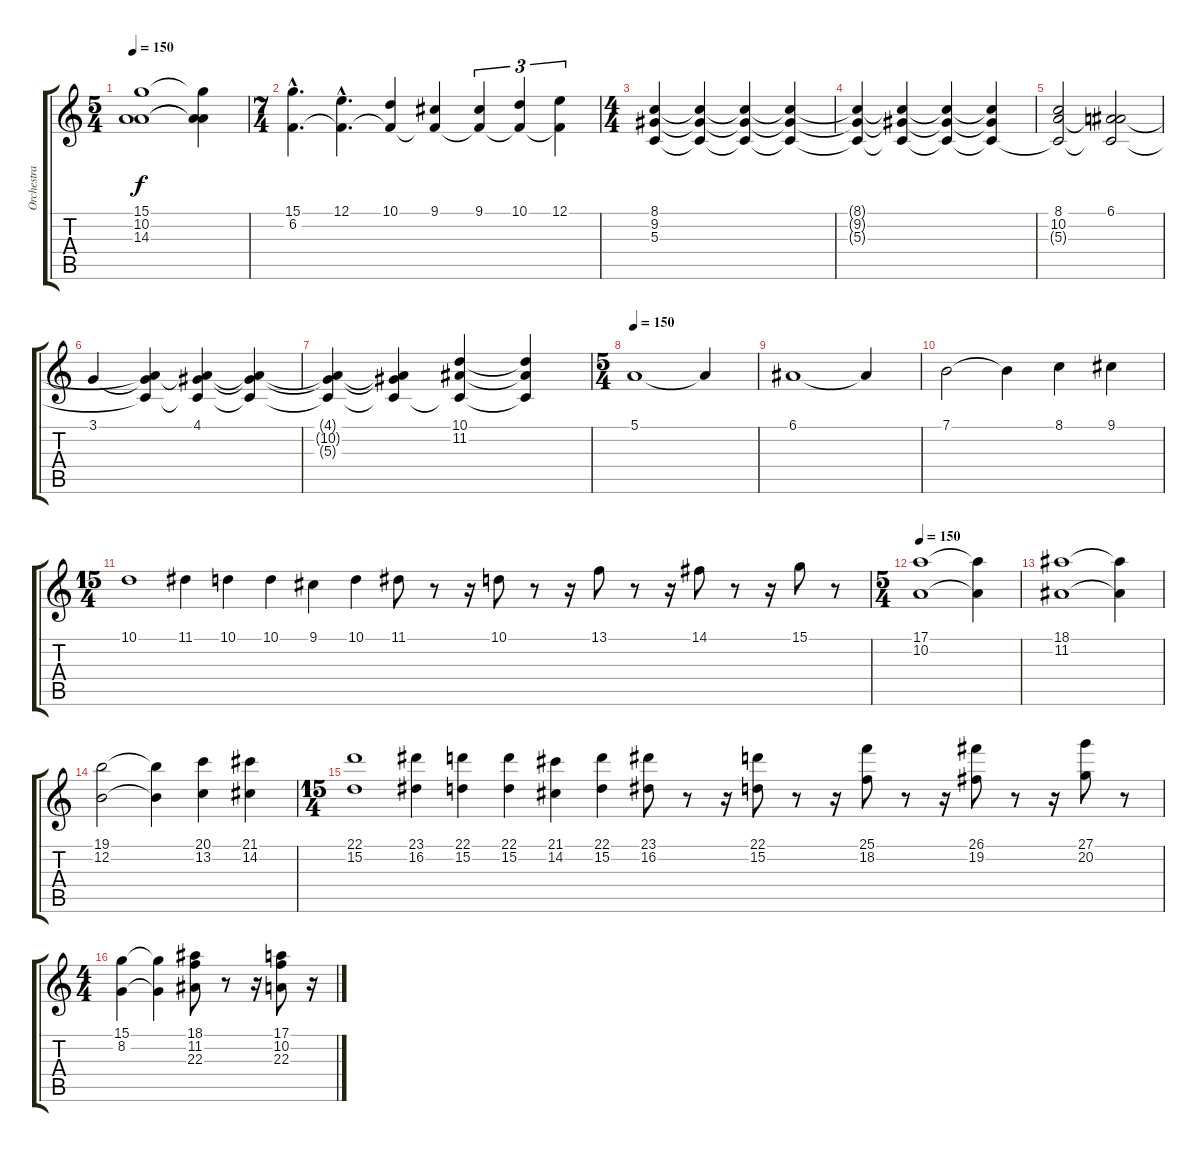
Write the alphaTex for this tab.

\track ("Orchestra Of Eternity" "Orchestra ") {instrument stringensemble1}
\staff {score tabs}
\tuning (E4 B3 G3 D3 A2 E2) {hide}
\ts (5 4)
\tempo 150
\clef g2
\ks c
(15.1 10.2 14.3).1{dy f} (15.1{t} 10.2{t} 14.3{t}).4 |
\ts (7 4)
(15.1{hac} 6.2{hac}).4{d} (12.1{hac} 6.2{hac t}).4{d} (10.1 6.2{t}).4 (9.1 6.2{t}).4 (9.1 6.2{t}).4{tu (3 2)} (10.1 6.2{t}).4{tu (3 2)} (12.1 6.2{t}).4{tu (3 2)} |
\ts (4 4)
(8.1 9.2 5.3).4 (8.1{t} 9.2{t} 5.3{t}).4 (8.1{t} 9.2{t} 5.3{t}).4 (8.1{t} 9.2{t} 5.3{t}).4 |
(8.1{t} 9.2{t} 5.3{t}).4 (8.1{t} 9.2{t} 5.3{t}).4 (8.1{t} 9.2{t} 5.3{t}).4 (8.1{t} 9.2{t} 5.3{t}).4 |
(8.1 10.2 5.3{t}).2 (6.1 10.2{t} 5.3{t}).2 |
3.1.4 (3.1{t} 10.2{t} 5.3{t}).4 (4.1 10.2{t} 5.3{t}).4 (4.1{t} 10.2{t} 5.3{t}).4 |
(4.1{t} 10.2{t} 5.3{t}).4 (4.1{t} 10.2{t} 5.3{t}).4 (10.1 11.2 5.3{t}).4 (10.1{t} 11.2{t} 5.3{t}).4 |
\ts (5 4)
\tempo 150
5.1.1 5.1{t}.4 |
6.1.1 6.1{t}.4 |
7.1.2 7.1{t}.4 8.1.4 9.1.4 |
\ts (15 4)
10.1.1 11.1.4 10.1.4 10.1.4 9.1.4 10.1.4 11.1.8 r.8 r.16 10.1.8 r.8 r.16 13.1.8 r.8 r.16 14.1.8 r.8 r.16 15.1.8 r.8 |
\ts (5 4)
\tempo 150
(17.1 10.2).1 (17.1{t} 10.2{t}).4 |
(18.1 11.2).1 (18.1{t} 11.2{t}).4 |
(19.1 12.2).2 (19.1{t} 12.2{t}).4 (20.1 13.2).4 (21.1 14.2).4 |
\ts (15 4)
(22.1 15.2).1 (23.1 16.2).4 (22.1 15.2).4 (22.1 15.2).4 (21.1 14.2).4 (22.1 15.2).4 (23.1 16.2).8 r.8 r.16 (22.1 15.2).8 r.8 r.16 (25.1 18.2).8 r.8 r.16 (26.1 19.2).8 r.8 r.16 (27.1 20.2).8 r.8 |
\ts (4 4)
(15.1 8.2).4 (15.1{t} 8.2{t}).4 (18.1 11.2 22.3).8 r.8 r.16 (17.1 10.2 22.3).8 r.16
